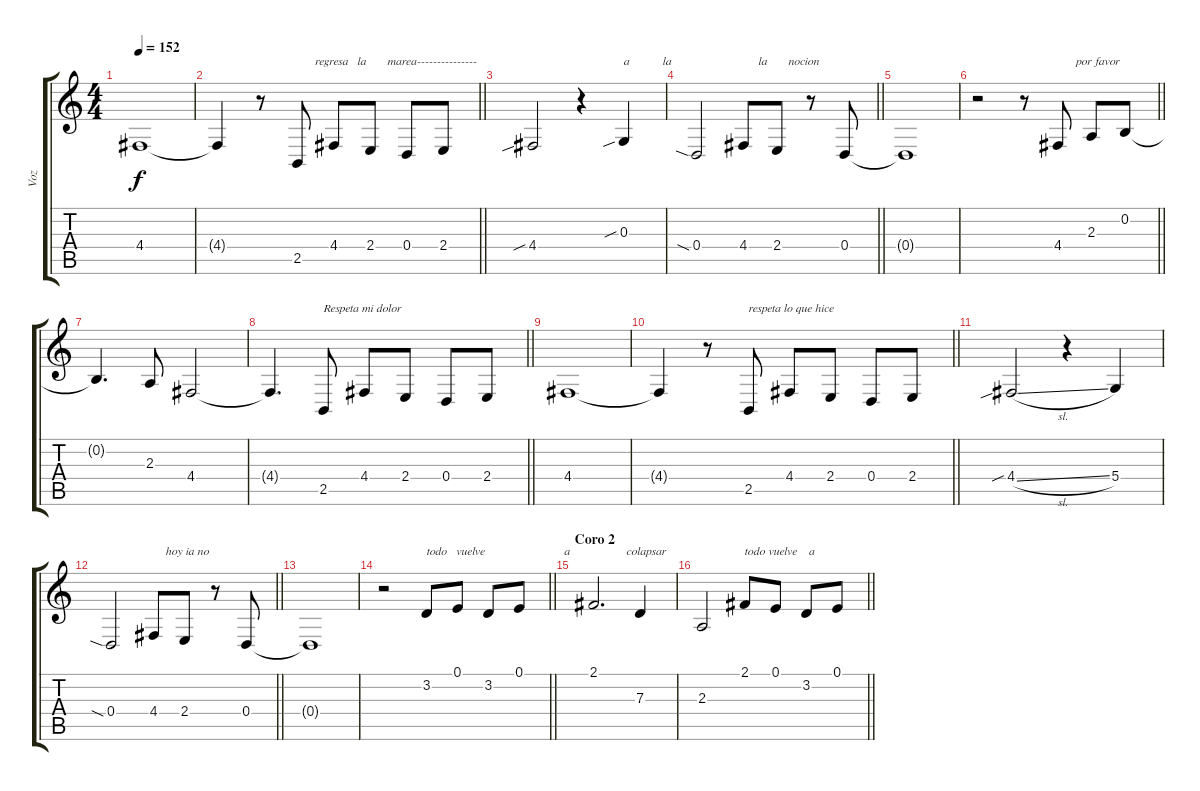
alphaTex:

\track ("Voz" "Voz") {instrument tuba}
\staff {score tabs}
\tuning (E4 B3 G3 D3 A2 E2) {hide}
\ts (4 4)
\tempo 152
\clef g2
\ks c
4.4.1{dy f} |
\barLineRight lightlight
4.4{t}.4 r.8 2.5.8{txt "      regresa   la       marea---------------"} 4.4.8 2.4.8 0.4.8 2.4.8 |
4.4{sib}.2 r.4 0.3{sib}.4{txt "a           la"} |
\barLineRight lightlight
0.4{sia}.2 4.4.8{txt "     la       nocion"} 2.4.8 r.8 0.4.8 |
0.4{t}.1 |
\barLineRight lightlight
r.2 r.8 4.4.8{txt "      por favor"} 2.3.8 0.2.8 |
0.2{t}.4{d} 2.3.8 4.4.2 |
\barLineRight lightlight
4.4{t}.4{d} 2.5.8{txt "Respeta mi dolor"} 4.4.8 2.4.8 0.4.8 2.4.8 |
4.4.1 |
\barLineRight lightlight
4.4{t}.4 r.8 2.5.8{txt "respeta lo que hice"} 4.4.8 2.4.8 0.4.8 2.4.8 |
4.4{sib sl}.2 r.4 5.4.4 |
\barLineRight lightlight
0.4{sia}.2 4.4.8{txt "    hoy ia no"} 2.4.8 r.8 0.4.8 |
0.4{t}.1 |
\barLineRight lightlight
r.2 3.2.8{txt "todo   vuelve"} 0.1.8 3.2.8 0.1.8{txt "               a"} |
\section ("" "Coro 2")
2.1.2{d txt "           colapsar"} 7.3.4 |
\barLineRight lightlight
2.3.2 2.1.8{txt "todo vuelve    a"} 0.1.8 3.2.8 0.1.8
